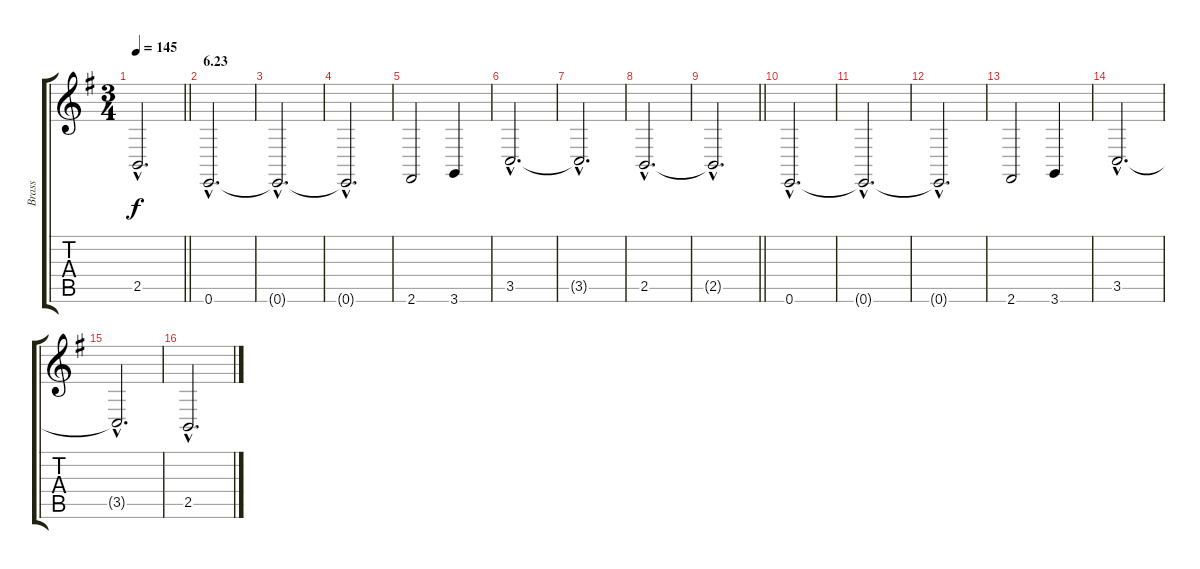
\track ("Brass" "Brass") {instrument tuba}
\staff {score tabs}
\tuning (E4 B3 G3 D3 A2 E2) {hide}
\ts (3 4)
\tempo 145
\clef g2
\barLineRight lightlight
\ks eminor
2.5{hac t}.2{d dy f} |
\section ("" "6.23")
0.6{hac}.2{d} |
0.6{hac t}.2{d} |
0.6{hac t}.2{d} |
2.6.2 3.6.4 |
3.5{hac}.2{d} |
3.5{hac t}.2{d} |
2.5{hac}.2{d} |
\barLineRight lightlight
2.5{hac t}.2{d} |
0.6{hac}.2{d} |
0.6{hac t}.2{d} |
0.6{hac t}.2{d} |
2.6.2 3.6.4 |
3.5{hac}.2{d} |
3.5{hac t}.2{d} |
2.5{hac}.2{d}
